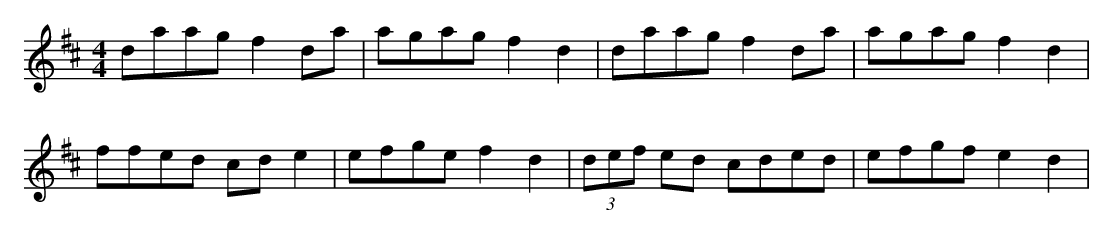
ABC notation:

X:1
M:4/4
K:D
daag f2 da|agag f2 d2|daag f2 da|agag f2 d2|
ffed cd e2|efge f2 d2|(3def ed cded|efgf e2 d2|
